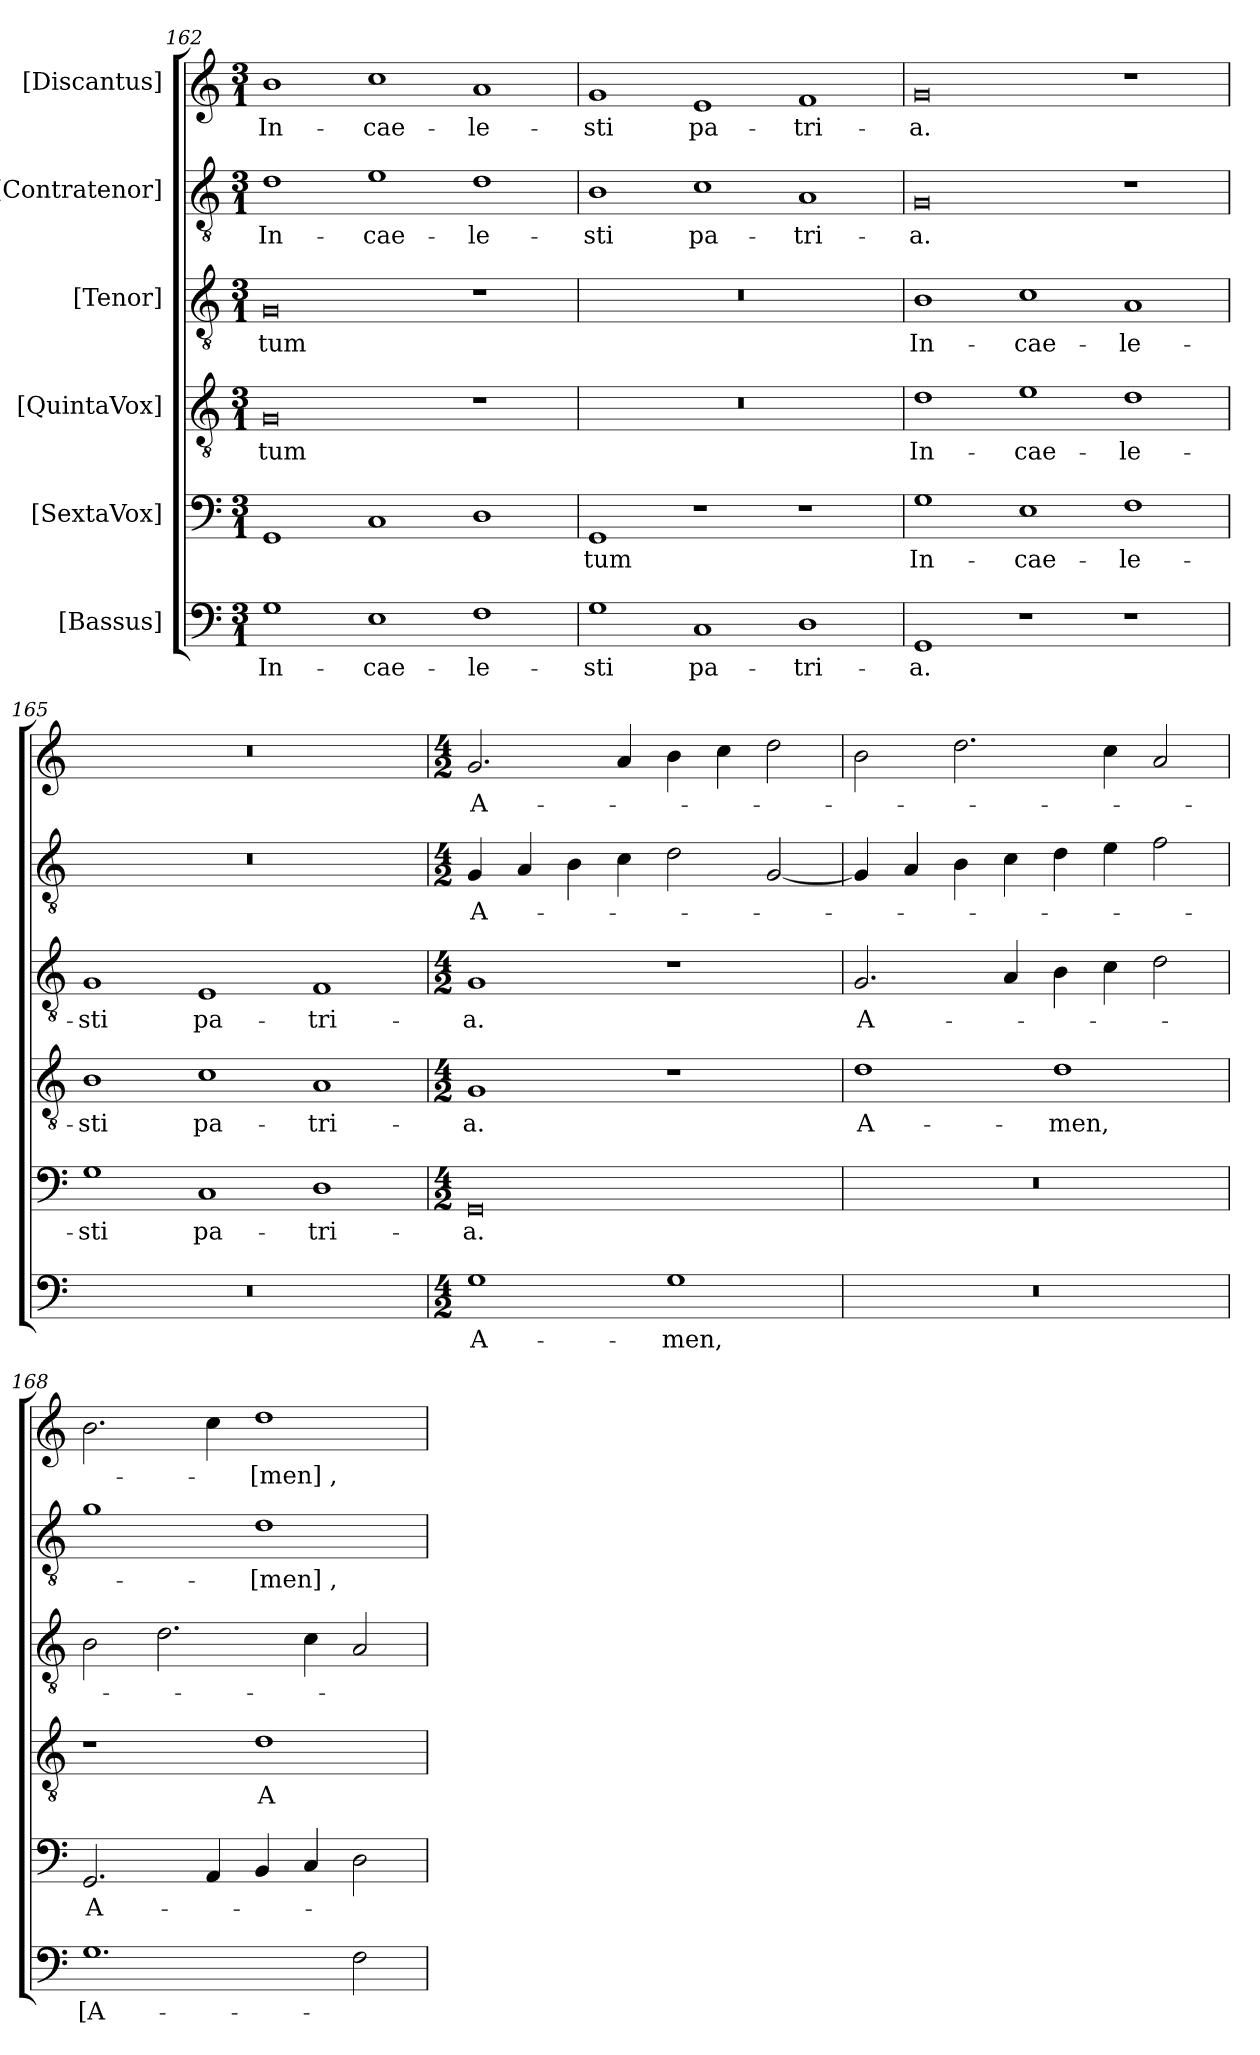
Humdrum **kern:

**kern	**text	**kern	**text	**kern	**text	**kern	**text	**kern	**text	**kern	**text
*part6	*part6	*part5	*part5	*part4	*part4	*part3	*part3	*part2	*part2	*part1	*part1
*staff6	*staff6	*staff5	*staff5	*staff4	*staff4	*staff3	*staff3	*staff2	*staff2	*staff1	*staff1
*I"[Bassus]	*	*I"[SextaVox]	*	*I"[QuintaVox]	*	*I"[Tenor]	*	*I"[Contratenor]	*	*I"[Discantus]	*
*clefF4	*	*clefF4	*	*clefGv2	*	*clefGv2	*	*clefGv2	*	*clefG2	*
*k[]	*	*k[]	*	*k[]	*	*k[]	*	*k[]	*	*k[]	*
*M3/1	*	*M3/1	*	*M3/1	*	*M3/1	*	*M3/1	*	*M3/1	*
=162	=162	=162	=162	=162	=162	=162	=162	=162	=162	=162	=162
1G\	In-	1GG/	.	0G/	-tum	0G/	-tum	1d\	In-	1b\	In-
1E\	cae-	1C/	.	.	.	.	.	1e\	cae-	1cc\	cae-
1F\	-le-	1D\	.	1r	.	1r	.	1d\	-le-	1a/	-le-
=163	=163	=163	=163	=163	=163	=163	=163	=163	=163	=163	=163
!	!	!	!	!LO:N:vis=0	!	!LO:N:vis=0	!	!	!	!	!
1G\	-sti	1GG/	-tum	0.r	.	0.r	.	1B\	-sti	1g/	-sti
1C/	pa-	1r	.	.	.	.	.	1c\	pa-	1e/	pa-
1D\	-tri-	1r	.	.	.	.	.	1A/	-tri-	1f/	-tri-
=164	=164	=164	=164	=164	=164	=164	=164	=164	=164	=164	=164
1GG/	-a.	1G\	In-	1d\	In-	1B\	In-	0G/	-a.	0g/	-a.
1r	.	1E\	cae-	1e\	cae-	1c\	cae-	.	.	.	.
1r	.	1F\	-le-	1d\	-le-	1A/	-le-	1r	.	1r	.
=165	=165	=165	=165	=165	=165	=165	=165	=165	=165	=165	=165
!LO:N:vis=0	!	!	!	!	!	!	!	!LO:N:vis=0	!	!LO:N:vis=0	!
0.r	.	1G\	-sti	1B\	-sti	1G/	-sti	0.r	.	0.r	.
.	.	1C/	pa-	1c\	pa-	1E/	pa-	.	.	.	.
.	.	1D\	-tri-	1A/	-tri-	1F/	-tri-	.	.	.	.
=166	=166	=166	=166	=166	=166	=166	=166	=166	=166	=166	=166
*M4/2	*	*M4/2	*	*M4/2	*	*M4/2	*	*M4/2	*	*M4/2	*
1G\	A-	0GG/	-a.	1G/	-a.	1G/	-a.	4G/	A-	2.g/	A-
.	.	.	.	.	.	.	.	4A/	.	.	.
.	.	.	.	.	.	.	.	4B\	.	.	.
.	.	.	.	.	.	.	.	4c\	.	4a/	.
1G\	-men,	.	.	1r	.	1r	.	2d\	.	4b\	.
.	.	.	.	.	.	.	.	.	.	4cc\	.
.	.	.	.	.	.	.	.	[2G/	.	2dd\	.
=167	=167	=167	=167	=167	=167	=167	=167	=167	=167	=167	=167
0r	.	0r	.	1d\	A-	2.G/	A-	4G/]	.	2b\	.
.	.	.	.	.	.	.	.	4A/	.	.	.
.	.	.	.	.	.	.	.	4B\	.	2.dd\	.
.	.	.	.	.	.	4A/	.	4c\	.	.	.
.	.	.	.	1d\	-men,	4B\	.	4d\	.	.	.
.	.	.	.	.	.	4c\	.	4e\	.	4cc\	.
.	.	.	.	.	.	2d\	.	2f\	.	2a/	.
=168	=168	=168	=168	=168	=168	=168	=168	=168	=168	=168	=168
1.G\	[A-	2.GG/	A-	1r	.	2B\	.	1g\	.	2.b\	.
.	.	.	.	.	.	2.d\	.	.	.	.	.
.	.	4AA/	.	.	.	.	.	.	.	4cc\	.
.	.	4BB/	.	1d\	A-	.	.	1d\	-[men],	1dd\	-[men],
.	.	4C/	.	.	.	4c\	.	.	.	.	.
2F\	.	2D\	.	.	.	2A/	.	.	.	.	.
=	=	=	=	=	=	=	=	=	=	=	=
*-	*-	*-	*-	*-	*-	*-	*-	*-	*-	*-	*-
